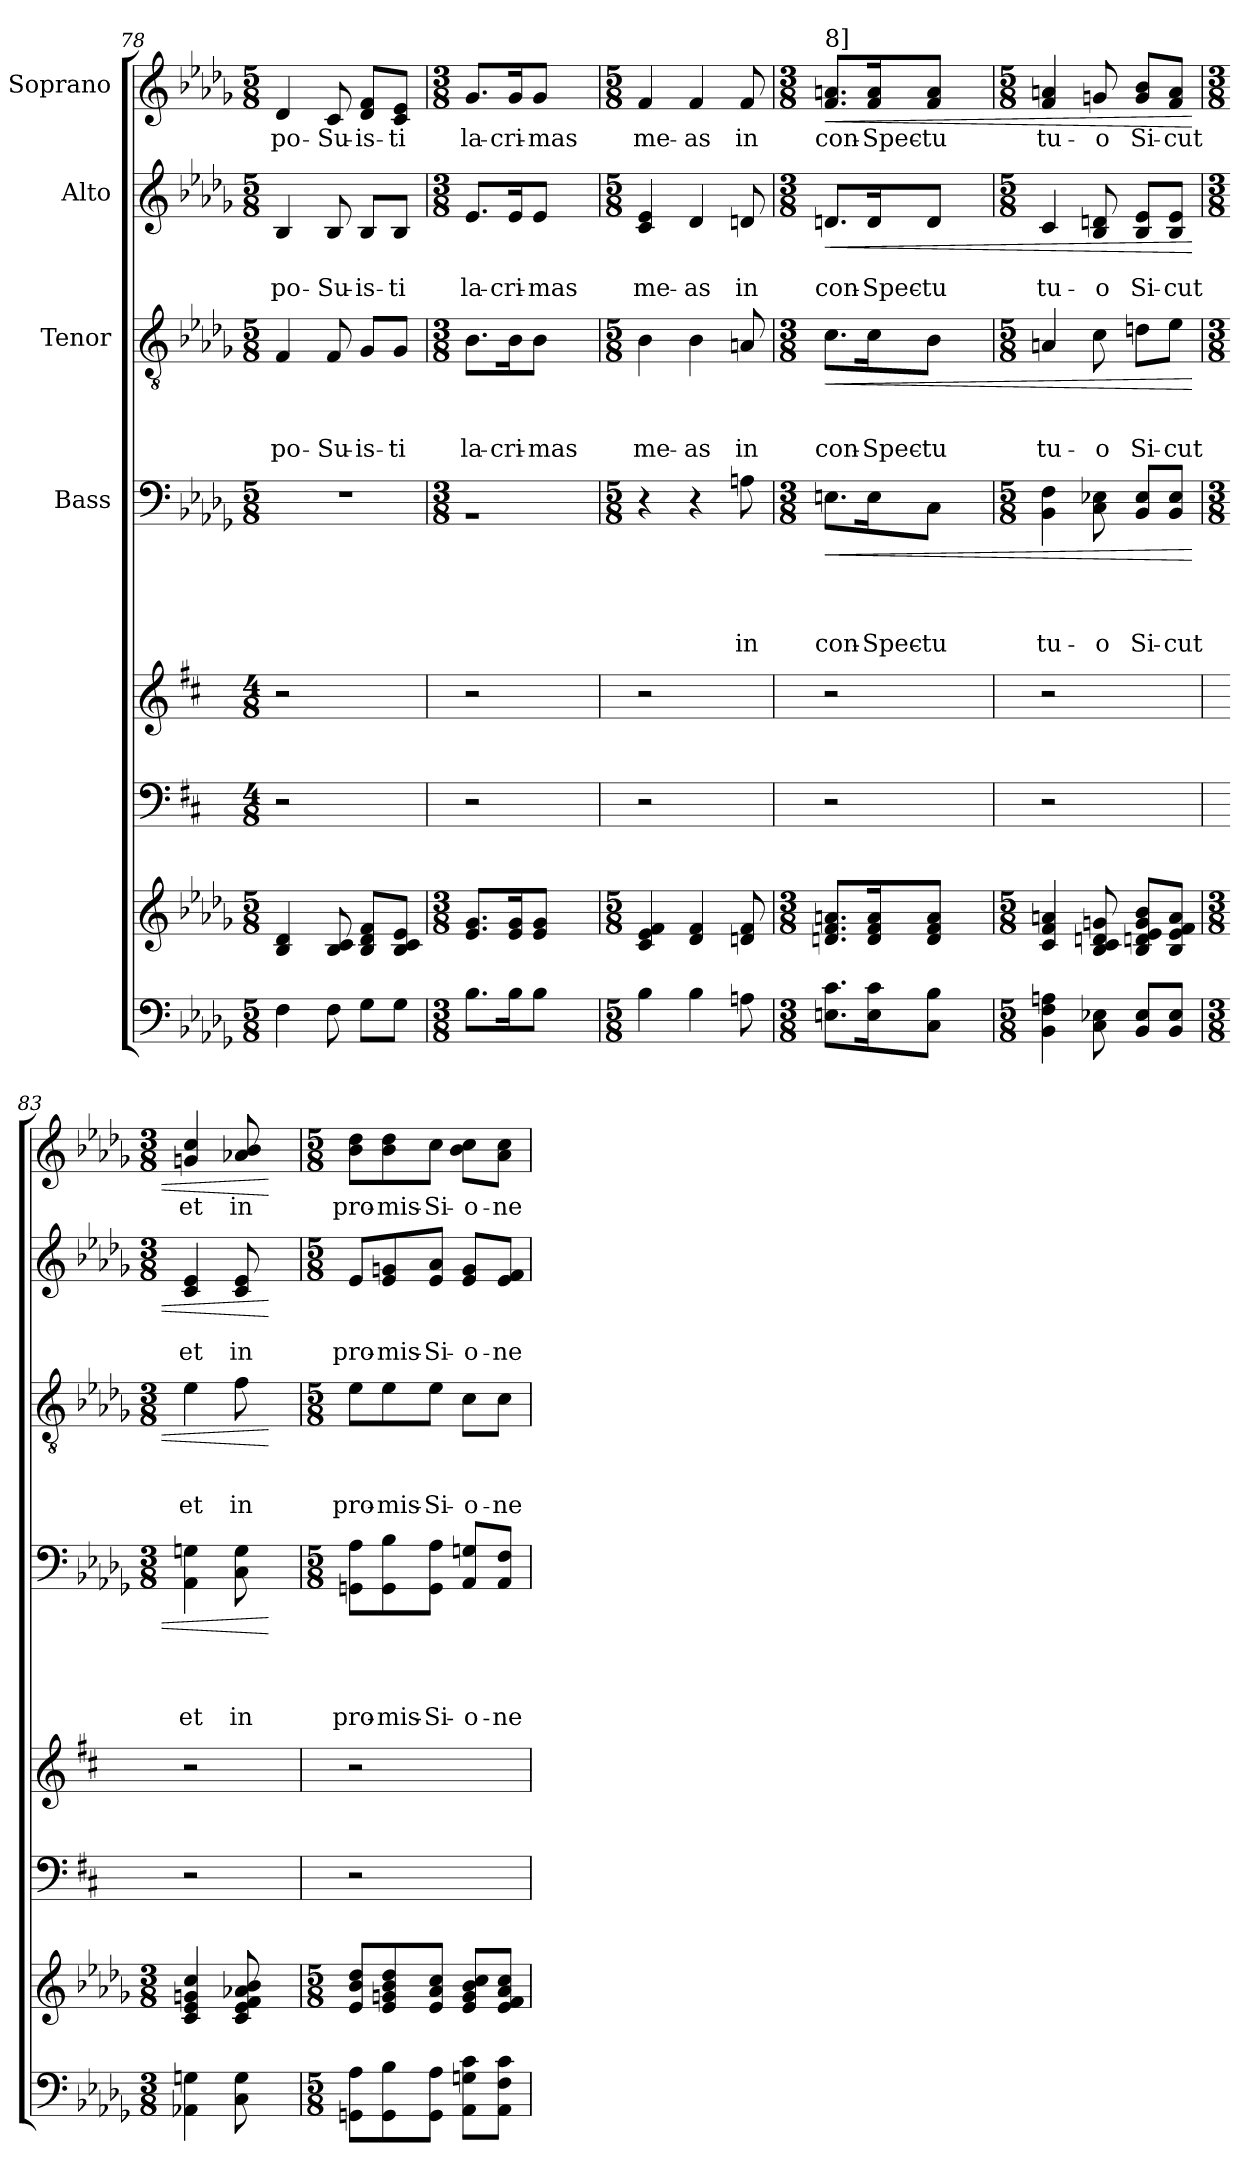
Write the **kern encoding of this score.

**kern	**kern	**kern	**kern	**kern	**text	**text	**text	**text	**dynam	**kern	**text	**text	**text	**dynam	**kern	**text	**text	**dynam	**kern	**text	**dynam
*part8	*part7	*part6	*part5	*part4	*part4	*part4	*part4	*part4	*part4	*part3	*part3	*part3	*part3	*part3	*part2	*part2	*part2	*part2	*part1	*part1	*part1
*staff8	*staff7	*staff6	*staff5	*staff4	*staff4	*staff4	*staff4	*staff4	*staff4	*staff3	*staff3	*staff3	*staff3	*staff3	*staff2	*staff2	*staff2	*staff2	*staff1	*staff1	*staff1
*	*	*	*	*I"Bass	*	*	*	*	*	*I"Tenor	*	*	*	*	*I"Alto	*	*	*	*I"Soprano	*	*
*clefF4	*clefG2	*clefF4	*clefG2	*clefF4	*	*	*	*	*	*clefGv2	*	*	*	*	*clefG2	*	*	*	*clefG2	*	*
*k[b-e-a-d-g-]	*k[b-e-a-d-g-]	*k[f#c#]	*k[f#c#]	*k[b-e-a-d-g-]	*	*	*	*	*	*k[b-e-a-d-g-]	*	*	*	*	*k[b-e-a-d-g-]	*	*	*	*k[b-e-a-d-g-]	*	*
*D-:	*D-:	*D:	*D:	*D-:	*	*	*	*	*	*D-:	*	*	*	*	*D-:	*	*	*	*D-:	*	*
*M5/8	*M5/8	*M4/8	*M4/8	*M5/8	*	*	*	*	*	*M5/8	*	*	*	*	*M5/8	*	*	*	*M5/8	*	*
=78	=78	=78	=78	=78	=78	=78	=78	=78	=78	=78	=78	=78	=78	=78	=78	=78	=78	=78	=78	=78	=78
!	!	!	!	!LO:N:vis=1	!	!	!	!	!	!	!	!	!LO:LY:b	!	!	!	!LO:LY:b	!	!	!LO:LY:b	!
4F\	4B-/ 4d-/	2r	2r	8%5r	.	.	.	.	.	4F/	.	.	po-	.	4B-/	.	po-	.	4d-/	po-	.
!	!	!	!	!	!	!	!	!	!	!	!	!	!LO:LY:b	!	!	!	!LO:LY:b	!	!	!LO:LY:b	!
8F\	8B-/ 8c/	.	.	.	.	.	.	.	.	8F/	.	.	-Su-	.	8B-/	.	-Su-	.	8c/	-Su-	.
!	!	!	!	!	!	!	!	!	!	!	!	!	!LO:LY:b	!	!	!	!LO:LY:b	!	!	!LO:LY:b	!
8G-\L	8B-/ 8d-/ 8f/L	.	.	.	.	.	.	.	.	8G-/L	.	.	-is-	.	8B-/L	.	-is-	.	8d-/ 8f/L	-is-	.
!	!	!	!	!	!	!	!	!	!	!	!	!	!LO:LY:b	!	!	!	!LO:LY:b	!	!	!LO:LY:b	!
8G-\J	8B-/ 8c/ 8e-/J	8ryy	8ryy	.	.	.	.	.	.	8G-/J	.	.	-ti	.	8B-/J	.	-ti	.	8c/ 8e-/J	-ti	.
=79	=79	=79	=79	=79	=79	=79	=79	=79	=79	=79	=79	=79	=79	=79	=79	=79	=79	=79	=79	=79	=79
*M3/8	*M3/8	*	*	*M3/8	*	*	*	*	*	*M3/8	*	*	*	*	*M3/8	*	*	*	*M3/8	*	*
!	!	!	!	!LO:N:vis=1	!	!	!	!	!	!	!	!	!LO:LY:b	!	!	!	!LO:LY:b	!	!	!LO:LY:b	!
8.B-\L	8.e-/ 8.g-/L	2r	2r	4.rC	.	.	.	.	.	8.B-\L	.	.	la-	.	8.e-/L	.	la-	.	8.g-/L	la-	.
!	!	!	!	!	!	!	!	!	!	!	!	!	!LO:LY:b	!	!	!	!LO:LY:b	!	!	!LO:LY:b	!
16B-\k	16e-/ 16g-/k	.	.	.	.	.	.	.	.	16B-\k	.	.	-cri-	.	16e-/k	.	-cri-	.	16g-/k	-cri-	.
!	!	!	!	!	!	!	!	!	!	!	!	!	!LO:LY:b	!	!	!	!LO:LY:b	!	!	!LO:LY:b	!
8B-\J	8e-/ 8g-/J	.	.	.	.	.	.	.	.	8B-\J	.	.	-mas	.	8e-/J	.	-mas	.	8g-/J	-mas	.
8ryy	8ryy	.	.	8ryy	.	.	.	.	.	8ryy	.	.	.	.	8ryy	.	.	.	8ryy	.	.
=80	=80	=80	=80	=80	=80	=80	=80	=80	=80	=80	=80	=80	=80	=80	=80	=80	=80	=80	=80	=80	=80
*M5/8	*M5/8	*	*	*M5/8	*	*	*	*	*	*M5/8	*	*	*	*	*M5/8	*	*	*	*M5/8	*	*
!	!	!	!	!	!	!	!	!	!	!	!	!	!LO:LY:b	!	!	!	!LO:LY:b	!	!	!LO:LY:b	!
4B-\	4c/ 4e-/ 4f/	2r	2r	4r	.	.	.	.	.	4B-\	.	.	me-	.	4c/ 4e-/	.	me-	.	4f/	me-	.
!	!	!	!	!	!	!	!	!	!	!	!	!	!LO:LY:b	!	!	!	!LO:LY:b	!	!	!LO:LY:b	!
4B-\	4d-/ 4f/	.	.	4r	.	.	.	.	.	4B-\	.	.	-as	.	4d-/	.	-as	.	4f/	-as	.
!	!	!	!	!	!	!	!	!LO:LY:b	!	!	!	!	!LO:LY:b	!	!	!	!LO:LY:b	!	!	!LO:LY:b	!
8An\	8dn/ 8f/	8ryy	8ryy	8An\	.	.	.	in	.	8An/	.	.	in	.	8dn/	.	in	.	8f/	in	.
!!LO:PB:g=z
=81	=81	=81	=81	=81	=81	=81	=81	=81	=81	=81	=81	=81	=81	=81	=81	=81	=81	=81	=81	=81	=81
*M3/8	*M3/8	*	*	*M3/8	*	*	*	*	*	*M3/8	*	*	*	*	*M3/8	*	*	*	*M3/8	*	*
!	!	!	!	!	!	!	!	!	!	!	!	!	!	!	!	!	!	!	!LO:TX:a:t=8]	!	!
!	!	!	!	!	!	!	!	!LO:LY:b	!LO:HP:b	!	!	!	!LO:LY:b	!LO:HP:b	!	!	!LO:LY:b	!LO:HP:b	!	!LO:LY:b	!LO:HP:b
8.En\ 8.c\L	8.dn/ 8.f/ 8.an/L	2r	2r	8.En\L	.	.	.	con-	<	8.c\L	.	.	con-	<	8.dn/L	.	con-	<	8.f/ 8.an/L	con-	<
!	!	!	!	!	!	!	!	!LO:LY:b	!	!	!	!	!LO:LY:b	!	!	!	!LO:LY:b	!	!	!LO:LY:b	!
16E\ 16c\k	16d/ 16f/ 16a/k	.	.	16E\k	.	.	.	-Spec-	.	16c\k	.	.	-Spec-	.	16d/k	.	-Spec-	.	16f/ 16a/k	-Spec-	.
!	!	!	!	!	!	!	!	!LO:LY:b	!	!	!	!	!LO:LY:b	!	!	!	!LO:LY:b	!	!	!LO:LY:b	!
8C\ 8B-\J	8d/ 8f/ 8a/J	.	.	8C\J	.	.	.	-tu	.	8B-\J	.	.	-tu	.	8d/J	.	-tu	.	8f/ 8a/J	-tu	.
8ryy	8ryy	.	.	8ryy	.	.	.	.	.	8ryy	.	.	.	.	8ryy	.	.	.	8ryy	.	.
=82	=82	=82	=82	=82	=82	=82	=82	=82	=82	=82	=82	=82	=82	=82	=82	=82	=82	=82	=82	=82	=82
*M5/8	*M5/8	*	*	*M5/8	*	*	*	*	*	*M5/8	*	*	*	*	*M5/8	*	*	*	*M5/8	*	*
!	!	!	!	!	!	!	!	!LO:LY:b	!	!	!	!	!LO:LY:b	!	!	!	!LO:LY:b	!	!	!LO:LY:b	!
4BB-\ 4F\ 4An\	4c/ 4f/ 4an/	2r	2r	4BB-\ 4F\	.	.	.	tu-	.	4An/	.	.	tu-	.	4c/	.	tu-	.	4f/ 4an/	tu-	.
!	!	!	!	!	!	!	!	!LO:LY:b	!	!	!	!	!LO:LY:b	!	!	!	!LO:LY:b	!	!	!LO:LY:b	!
8C\ 8E-X\	8B-/ 8c/ 8dn/ 8gn/	.	.	8C\ 8E-X\	.	.	.	-o	.	8c\	.	.	-o	.	8B-/ 8dn/	.	-o	.	8gn/	-o	.
!	!	!	!	!	!	!	!	!LO:LY:b	!	!	!	!	!LO:LY:b	!	!	!	!LO:LY:b	!	!	!LO:LY:b	!
8BB-/ 8E-/L	8B-/ 8dn/ 8e-/ 8g/ 8b-/L	.	.	8BB-/ 8E-/L	.	.	.	Si-	.	8dn\L	.	.	Si-	.	8B-/ 8e-/L	.	Si-	.	8g/ 8b-/L	Si-	.
!	!	!	!	!	!	!	!	!LO:LY:b	!	!	!	!	!LO:LY:b	!	!	!	!LO:LY:b	!	!	!LO:LY:b	!
8BB-/ 8E-/J	8B-/ 8e-/ 8f/ 8a/J	8ryy	8ryy	8BB-/ 8E-/J	.	.	.	-cut	.	8e-\J	.	.	-cut	.	8B-/ 8e-/J	.	-cut	.	8f/ 8a/J	-cut	.
=83	=83	=83	=83	=83	=83	=83	=83	=83	=83	=83	=83	=83	=83	=83	=83	=83	=83	=83	=83	=83	=83
*M3/8	*M3/8	*	*	*M3/8	*	*	*	*	*	*M3/8	*	*	*	*	*M3/8	*	*	*	*M3/8	*	*
!	!	!	!	!	!	!	!	!LO:LY:b	!	!	!	!	!LO:LY:b	!	!	!	!LO:LY:b	!	!	!LO:LY:b	!
4AA-X\ 4Gn\	4c/ 4e-/ 4gn/ 4cc/	2r	2r	4AA-\ 4Gn\	.	.	.	et	.	4e-\	.	.	et	.	4c/ 4e-/	.	et	.	4gn/ 4cc/	et	.
!	!	!	!	!	!	!	!	!LO:LY:b	!	!	!	!	!LO:LY:b	!	!	!	!LO:LY:b	!	!	!LO:LY:b	!
8C\ 8G\	8c/ 8e-/ 8f/ 8a-X/ 8b-/	.	.	8C\ 8G\	.	.	.	in	.	8f\	.	.	in	.	8c/ 8e-/	.	in	.	8a-X/ 8b-/	in	.
8ryy	8ryy	.	.	8ryy	.	.	.	.	[	8ryy	.	.	.	[	8ryy	.	.	[	8ryy	.	[
=84	=84	=84	=84	=84	=84	=84	=84	=84	=84	=84	=84	=84	=84	=84	=84	=84	=84	=84	=84	=84	=84
*M5/8	*M5/8	*	*	*M5/8	*	*	*	*	*	*M5/8	*	*	*	*	*M5/8	*	*	*	*M5/8	*	*
!	!	!	!	!	!	!	!	!LO:LY:b	!	!	!	!	!LO:LY:b	!	!	!	!LO:LY:b	!	!	!LO:LY:b	!
8GGn\ 8A-\L	8e-/ 8b-/ 8dd-/L	2r	2r	8GGn\ 8A-\L	.	.	.	pro-	.	8e-\L	.	.	pro-	.	8e-/L	.	pro-	.	8b-\ 8dd-\L	pro-	.
!	!	!	!	!	!	!	!	!LO:LY:b	!	!	!	!	!LO:LY:b	!	!	!	!LO:LY:b	!	!	!LO:LY:b	!
8GG\ 8B-\	8e-/ 8gn/ 8b-/ 8dd-/	.	.	8GG\ 8B-\	.	.	.	-mis-	.	8e-\	.	.	-mis-	.	8e-/ 8gn/	.	-mis-	.	8b-\ 8dd-\	-mis-	.
!	!	!	!	!	!	!	!	!LO:LY:b	!	!	!	!	!LO:LY:b	!	!	!	!LO:LY:b	!	!	!LO:LY:b	!
8GG\ 8A-\J	8e-/ 8a-/ 8cc/J	.	.	8GG\ 8A-\J	.	.	.	-Si-	.	8e-\J	.	.	-Si-	.	8e-/ 8a-/J	.	-Si-	.	8cc\J	-Si-	.
!	!	!	!	!	!	!	!	!LO:LY:b	!	!	!	!	!LO:LY:b	!	!	!	!LO:LY:b	!	!	!LO:LY:b	!
8AA-\ 8Gn\ 8c\L	8e-/ 8g/ 8b-/ 8cc/L	.	.	8AA-/ 8Gn/L	.	.	.	-o-	.	8c\L	.	.	-o-	.	8e-/ 8g/L	.	-o-	.	8b-\ 8cc\L	-o-	.
!	!	!	!	!	!	!	!	!LO:LY:b	!	!	!	!	!LO:LY:b	!	!	!	!LO:LY:b	!	!	!LO:LY:b	!
8AA-\ 8F\ 8c\J	8e-/ 8f/ 8a-/ 8cc/J	8ryy	8ryy	8AA-/ 8F/J	.	.	.	-ne	.	8c\J	.	.	-ne	.	8e-/ 8f/J	.	-ne	.	8a-\ 8cc\J	-ne	.
=	=	=	=	=	=	=	=	=	=	=	=	=	=	=	=	=	=	=	=	=	=
*-	*-	*-	*-	*-	*-	*-	*-	*-	*-	*-	*-	*-	*-	*-	*-	*-	*-	*-	*-	*-	*-
